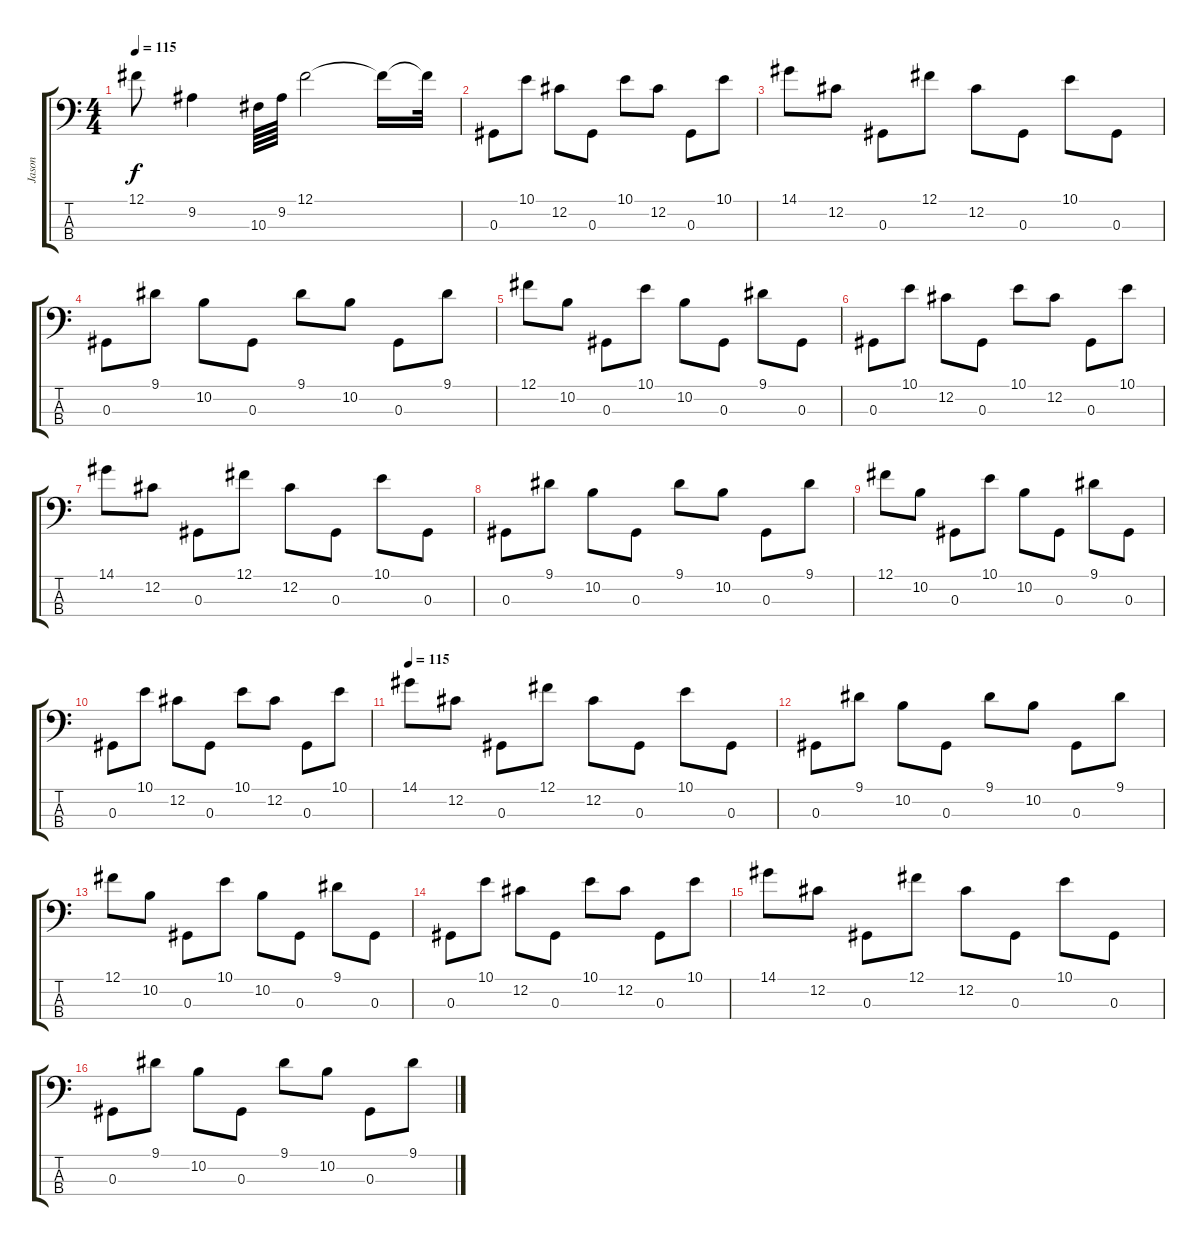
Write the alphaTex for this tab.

\track ("Jason" "Jason") {instrument electricbasspick}
\staff {score tabs}
\tuning (Gb2 Db2 Ab1 Eb1) {hide}
\ts (4 4)
\tempo 115
\clef f4
\ks c
12.1{t}.8{dy f} 9.2.4 10.3.64 9.2.64 12.1.2 12.1{t}.16 12.1{t}.32 |
0.3.8 10.1.8 12.2.8 0.3.8 10.1.8 12.2.8 0.3.8 10.1.8 |
14.1.8 12.2.8 0.3.8 12.1.8 12.2.8 0.3.8 10.1.8 0.3.8 |
0.3.8 9.1.8 10.2.8 0.3.8 9.1.8 10.2.8 0.3.8 9.1.8 |
12.1.8 10.2.8 0.3.8 10.1.8 10.2.8 0.3.8 9.1.8 0.3.8 |
0.3.8 10.1.8 12.2.8 0.3.8 10.1.8 12.2.8 0.3.8 10.1.8 |
14.1.8 12.2.8 0.3.8 12.1.8 12.2.8 0.3.8 10.1.8 0.3.8 |
0.3.8 9.1.8 10.2.8 0.3.8 9.1.8 10.2.8 0.3.8 9.1.8 |
12.1.8 10.2.8 0.3.8 10.1.8 10.2.8 0.3.8 9.1.8 0.3.8 |
0.3.8 10.1.8 12.2.8 0.3.8 10.1.8 12.2.8 0.3.8 10.1.8 |
\tempo 115
14.1.8 12.2.8 0.3.8 12.1.8 12.2.8 0.3.8 10.1.8 0.3.8 |
0.3.8 9.1.8 10.2.8 0.3.8 9.1.8 10.2.8 0.3.8 9.1.8 |
12.1.8 10.2.8 0.3.8 10.1.8 10.2.8 0.3.8 9.1.8 0.3.8 |
0.3.8 10.1.8 12.2.8 0.3.8 10.1.8 12.2.8 0.3.8 10.1.8 |
14.1.8 12.2.8 0.3.8 12.1.8 12.2.8 0.3.8 10.1.8 0.3.8 |
0.3.8 9.1.8 10.2.8 0.3.8 9.1.8 10.2.8 0.3.8 9.1.8
